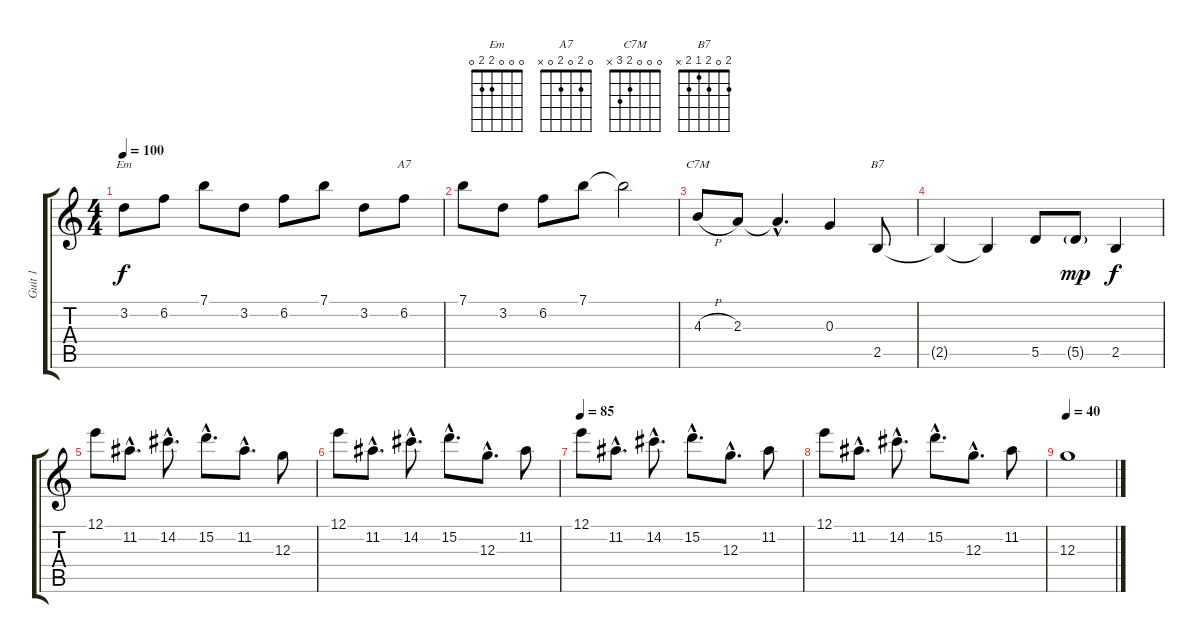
\track ("Guit 1" "Guit 1") {instrument electricguitarjazz}
\staff {score tabs}
\tuning (E4 B3 G3 D3 A2 E2) {hide}
\chord ("Em" 0 0 0 2 2 0)
\chord ("A7" 0 2 0 2 0 x)
\chord ("C7M" 0 0 0 2 3 x)
\chord ("B7" 2 0 2 1 2 x)
\ts (4 4)
\tempo 100
\clef g2
\ks c
3.2.8{ch "Em" dy f} 6.2.8 7.1.8 3.2.8 6.2.8 7.1.8 3.2.8 6.2.8{ch "A7"} |
7.1.8 3.2.8 6.2.8 7.1.8 7.1{t}.2 |
4.3{h}.8{ch "C7M"} 2.3.8 2.3{hac t}.4{d} 0.3.4 2.5.8{ch "B7"} |
2.5{t}.4 2.5{t}.4 5.5.8 5.5{g}.8{dy mp} 2.5.4{dy f} |
12.1.8 11.2{hac}.8{d} 14.2{hac}.8{d} 15.2{hac}.8{d} 11.2{hac}.8{d} 12.3.8 |
12.1.8 11.2{hac}.8{d} 14.2{hac}.8{d} 15.2{hac}.8{d} 12.3{hac}.8{d} 11.2.8 |
\tempo 85
12.1.8 11.2{hac}.8{d} 14.2{hac}.8{d} 15.2{hac}.8{d} 12.3{hac}.8{d} 11.2.8 |
12.1.8 11.2{hac}.8{d} 14.2{hac}.8{d} 15.2{hac}.8{d} 12.3{hac}.8{d} 11.2.8 |
\tempo 40
12.3.1{volume 0}
